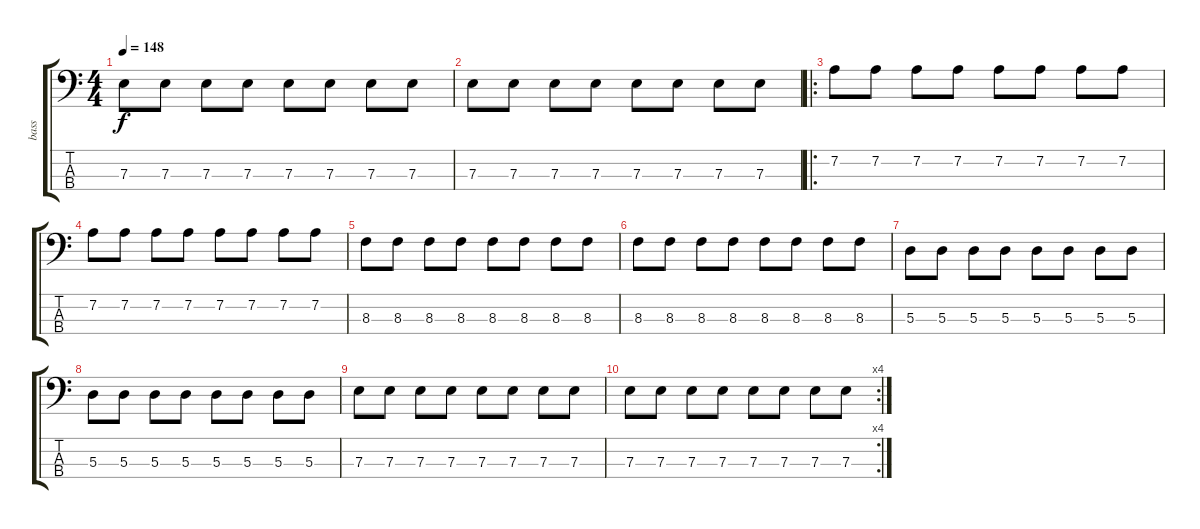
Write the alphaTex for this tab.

\track ("bass" "bass") {instrument electricbassfinger}
\staff {score tabs}
\tuning (G2 D2 A1 E1) {hide}
\ts (4 4)
\tempo 148
\clef f4
\ks c
7.3.8{dy f} 7.3.8 7.3.8 7.3.8 7.3.8 7.3.8 7.3.8 7.3.8 |
7.3.8 7.3.8 7.3.8 7.3.8 7.3.8 7.3.8 7.3.8 7.3.8 |
\ro
7.2.8 7.2.8 7.2.8 7.2.8 7.2.8 7.2.8 7.2.8 7.2.8 |
7.2.8 7.2.8 7.2.8 7.2.8 7.2.8 7.2.8 7.2.8 7.2.8 |
8.3.8 8.3.8 8.3.8 8.3.8 8.3.8 8.3.8 8.3.8 8.3.8 |
8.3.8 8.3.8 8.3.8 8.3.8 8.3.8 8.3.8 8.3.8 8.3.8 |
5.3.8 5.3.8 5.3.8 5.3.8 5.3.8 5.3.8 5.3.8 5.3.8 |
5.3.8 5.3.8 5.3.8 5.3.8 5.3.8 5.3.8 5.3.8 5.3.8 |
7.3.8 7.3.8 7.3.8 7.3.8 7.3.8 7.3.8 7.3.8 7.3.8 |
\rc 4
7.3.8 7.3.8 7.3.8 7.3.8 7.3.8 7.3.8 7.3.8 7.3.8
